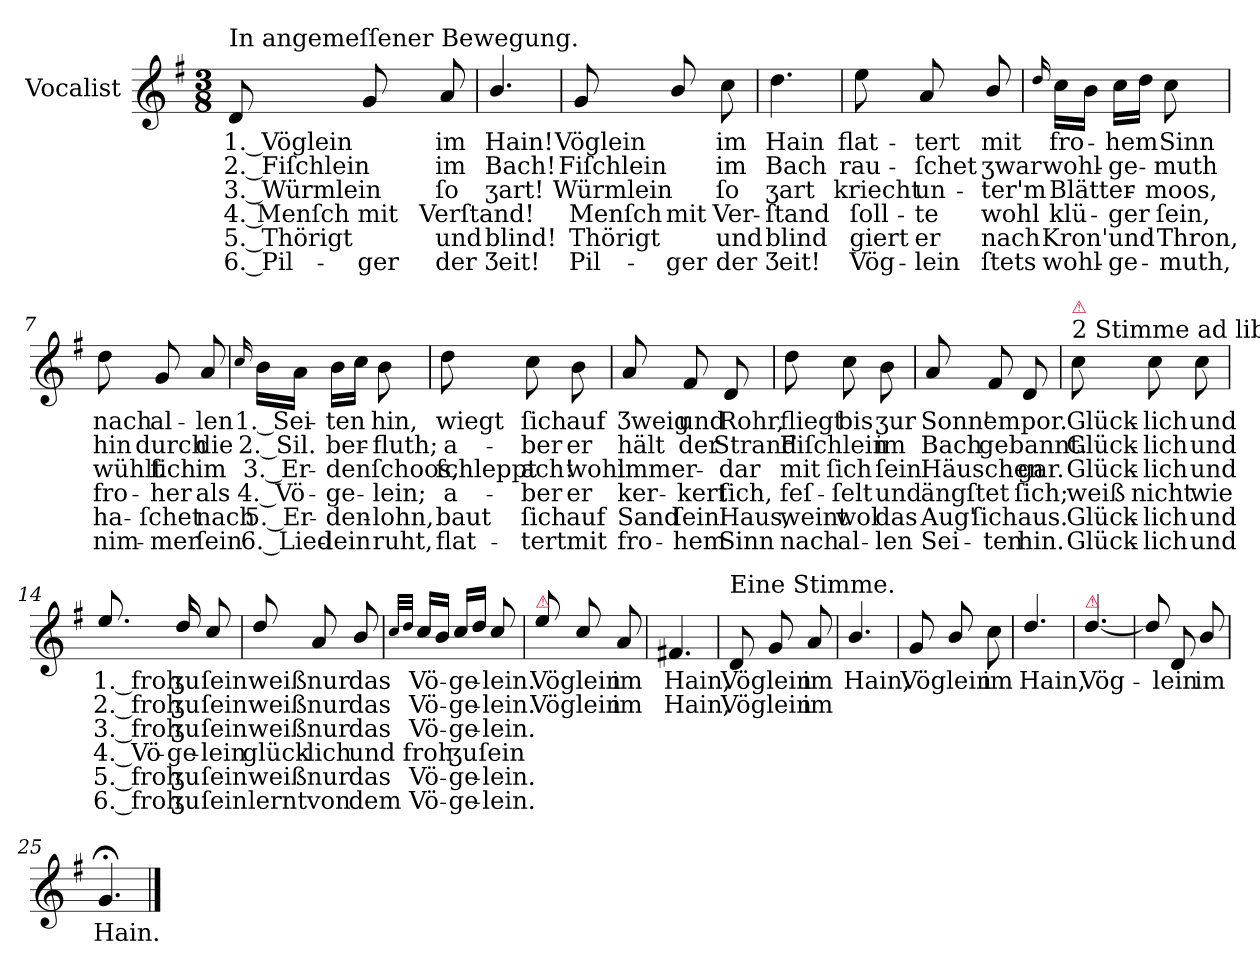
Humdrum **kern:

**kern	**text	**text	**text	**text	**text	**text
*part1	*part1	*part1	*part1	*part1	*part1	*part1
*staff1	*staff1	*staff1	*staff1	*staff1	*staff1	*staff1
*I"Vocalist	*	*	*	*	*	*
*clefG2	*	*	*	*	*	*
*k[f#]	*	*	*	*	*	*
*G:	*	*	*	*	*	*
*M3/8	*	*	*	*	*	*
=1	=1	=1	=1	=1	=1	=1
!LO:TX:a:t=In angemeſſener Bewegung.	!	!	!	!	!	!
8d	1._Vöglein	2._Fiſchlein	3._Würmlein	4. Menſch	5._Thörigt	6._Pil-
8g	.	.	.	mit	.	-ger
8a	im	im	ſo	Verſtand!	und	der
=2	=2	=2	=2	=2	=2	=2
4.b/	Hain!	Bach!	ʒart!	.	blind!	Ʒeit!
=3	=3	=3	=3	=3	=3	=3
8g	Vöglein	Fiſchlein	Würmlein	Menſch	Thörigt	Pil-
8b/	.	.	.	mit	.	-ger
8cc	im	im	ſo	Ver-	und	der
=4	=4	=4	=4	=4	=4	=4
4.dd	Hain	Bach	ʒart	-ſtand	blind	Ʒeit!
=5	=5	=5	=5	=5	=5	=5
8ee	flat-	rau-	kriecht	ſoll-	giert	Vög-
8a	-tert	-ſchet	un-	-te	er	-lein
8b/	mit	ʒwar	-ter'm	wohl	nach	ſtets
=6	=6	=6	=6	=6	=6	=6
16qqdd	.	.	.	.	.	.
16ccLL	fro-	wohl-	Blätter-	klü-	Kron'	wohl-
16bJJ	.	.	.	.	.	.
16ccLL	-hem	-ge-	.	-ger	und	-ge-
16ddJJ	.	.	.	.	.	.
8cc	Sinn	-muth	-moos,	ſein,	Thron,	-muth,
=7	=7	=7	=7	=7	=7	=7
8dd	nach	hin	wühlt	fro-	ha-	nim-
8g	al-	durch	ſich	-her	-ſchet	-mer
8a	-len	die	im	als	nach	ſein
=8	=8	=8	=8	=8	=8	=8
16qqcc	.	.	.	.	.	.
16b\LL	1._Sei-	2._Sil.	3._Er-	4._Vö-	5._Er-	6._Lied-
16aJJ	.	.	.	.	.	.
16bLL	-ten	-ber-	-denſchoos,	-ge-	-den-	-lein
16ccJJ	.	.	.	.	.	.
8b	hin,	-fluth;	.	-lein;	-lohn,	ruht,
=9	=9	=9	=9	=9	=9	=9
8dd	wiegt	a-	ſchleppt	a-	baut	flat-
8cc	ſich	-ber	ach!	-ber	ſich	-tert
8b	auf	er	wohl	er	auf	mit
=10	=10	=10	=10	=10	=10	=10
8a	Ʒweig	hält	immer-	ker-	Sand	fro-
8f#	und	der	.	-kert	ſein	-hem
8d	Rohr,	Strand	-dar	ſich,	Haus,	Sinn
=11	=11	=11	=11	=11	=11	=11
8dd	fliegt	Fiſchlein	mit	feſ-	weint	nach
8cc	bis	.	ſich	-ſelt	wol	al-
8b	ʒur	im	ſein	und	das	-len
=12	=12	=12	=12	=12	=12	=12
8a	Sonn'	Bach	Häuschen	ängſtet	Aug'	Sei-
8f#	empor.	gebannt.	.	.	ſich	-ten
8d	.	.	gar.	ſich;	aus.	hin.
=13	=13	=13	=13	=13	=13	=13
!LO:TX:a:t=2 Stimme ad lib.	!	!	!	!	!	!
!LO:TX:a:color=crimson:t=⚠	!	!	!	!	!	!
8cc	Glück-	Glück-	Glück-	weiß	Glück-	Glück-
8cc	-lich	-lich	-lich	nicht	-lich	-lich
8cc	und	und	und	wie	und	und
=14	=14	=14	=14	=14	=14	=14
8.ee/	1._froh	2._froh	3._froh	4._Vö-	5._froh	6._froh
16dd/	ʒu	ʒu	ʒu	-ge-	ʒu	ʒu
8cc/	ſein	ſein	ſein	-lein	ſein	ſein
=15	=15	=15	=15	=15	=15	=15
8dd/	weiß	weiß	weiß	glück-	weiß	lernt
8a	nur	nur	nur	-lich	nur	von
8b/	das	das	das	und	das	dem
=16	=16	=16	=16	=16	=16	=16
32qqccLLL	.	.	.	.	.	.
32qqddJJJ	.	.	.	.	.	.
16cc/LL	Vö-	Vö-	Vö-	froh	Vö-	Vö-
16bJJ	.	.	.	.	.	.
16cc/LL	-ge-	-ge-	-ge-	ʒu	-ge-	-ge-
16ddJJ	.	.	.	.	.	.
8cc/	-lein.	-lein.	-lein.	ſein	-lein.	-lein.
=17	=17	=17	=17	=17	=17	=17
!LO:TX:a:color=crimson:t=⚠	!	!	!	!	!	!
8ee/	Vöglein	Vöglein	.	.	.	.
8cc/	.	.	.	.	.	.
8a	im	im	.	.	.	.
=18	=18	=18	=18	=18	=18	=18
4.f#X	Hain,	Hain,	.	.	.	.
=19	=19	=19	=19	=19	=19	=19
!LO:TX:a:t=Eine Stimme.	!	!	!	!	!	!
8d	Vöglein	Vöglein	.	.	.	.
8g	.	.	.	.	.	.
8a	im	im	.	.	.	.
=20	=20	=20	=20	=20	=20	=20
4.b/	Hain,	.	.	.	.	.
=21	=21	=21	=21	=21	=21	=21
8g	Vöglein	.	.	.	.	.
8b/	.	.	.	.	.	.
8cc	im	.	.	.	.	.
=22	=22	=22	=22	=22	=22	=22
4.dd/	Hain,	.	.	.	.	.
=23	=23	=23	=23	=23	=23	=23
!LO:TX:a:color=crimson:t=⚠	!	!	!	!	!	!
[4.dd/	Vög-	.	.	.	.	.
=24	=24	=24	=24	=24	=24	=24
8dd/]	.	.	.	.	.	.
8d	-lein	.	.	.	.	.
8b/	im	.	.	.	.	.
=25	=25	=25	=25	=25	=25	=25
4.g;<	Hain.	.	.	.	.	.
==	==	==	==	==	==	==
*-	*-	*-	*-	*-	*-	*-
